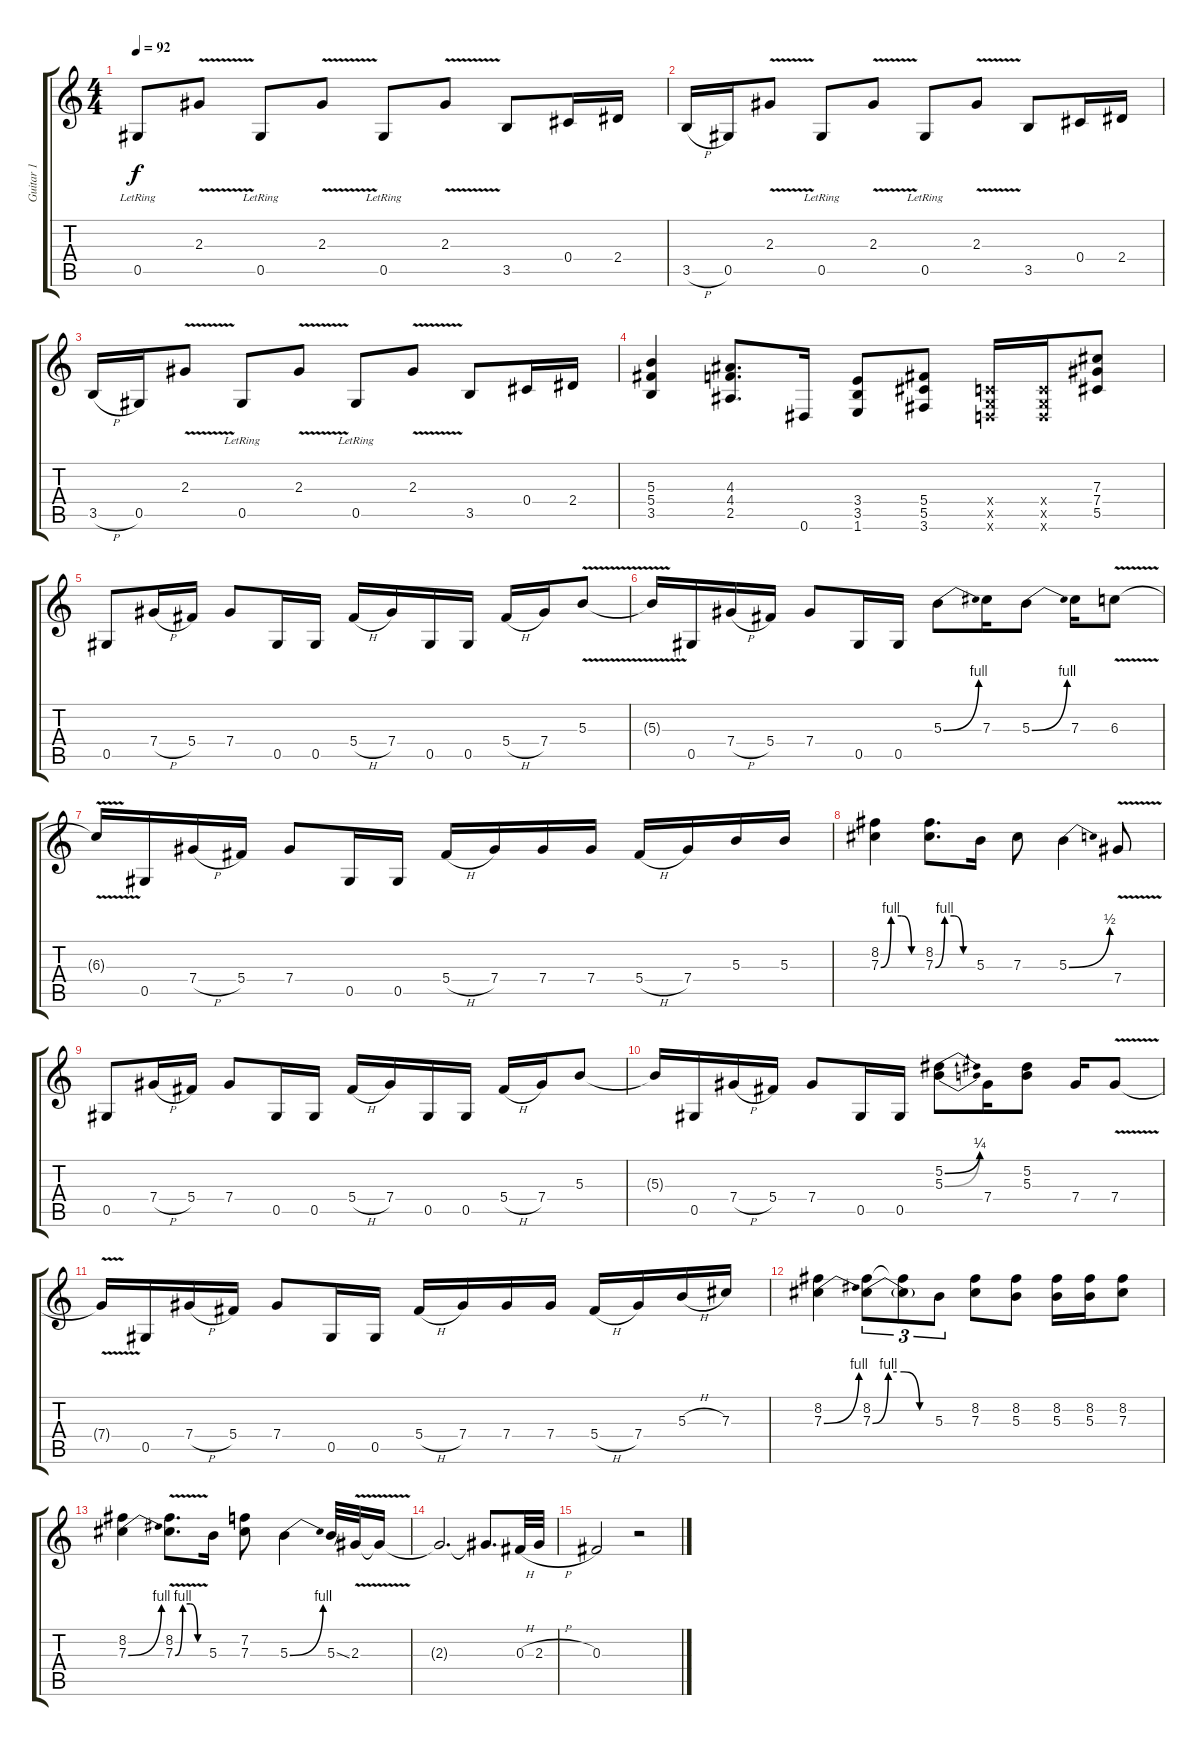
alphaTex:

\track ("Guitar 1" "Guitar 1") {instrument distortionguitar}
\staff {score tabs}
\tuning (Eb4 Bb3 Gb3 Db3 Ab2 Eb2) {hide}
\ts (4 4)
\tempo 92
\clef g2
\ks c
0.5{lr}.8{dy f} 2.3{v}.8 0.5{lr}.8 2.3{v}.8 0.5{lr}.8 2.3{v}.8 3.5.8 0.4.16 2.4.16 |
3.5{h}.16 0.5.16 2.3{v}.8 0.5{lr}.8 2.3{v}.8 0.5{lr}.8 2.3{v}.8 3.5.8 0.4.16 2.4.16 |
3.5{h}.16 0.5.16 2.3{v}.8 0.5{lr}.8 2.3{v}.8 0.5{lr}.8 2.3{v}.8 3.5.8 0.4.16 2.4.16 |
(5.3 5.4 3.5).4 (4.3 4.4 2.5).8{d} 0.6.16 (3.4 3.5 1.6).8 (5.4 5.5 3.6).8 (-1.4{x} -1.5{x} -1.6{x}).16 (-1.4{x} -1.5{x} -1.6{x}).16 (7.3 7.4 5.5).8 |
0.5.8 7.4{h}.16 5.4.16 7.4.8 0.5.16 0.5.16 5.4{h}.16 7.4.16 0.5.16 0.5.16 5.4{h}.16 7.4.16 5.3{v}.8 |
5.3{t}.16 0.5.16 7.4{h}.16 5.4.16 7.4.8 0.5.16 0.5.16 5.3{be (bend 0 0 60 4)}.8 7.3.16 5.3{be (bend 0 0 60 4)}.8 7.3.16 6.3{v}.8 |
6.3{t}.16 0.5.16 7.4{h}.16 5.4.16 7.4.8 0.5.16 0.5.16 5.4{h}.16 7.4.16 7.4.16 7.4.16 5.4{h}.16 7.4.16 5.3.16 5.3.16 |
(8.2 7.3{be (custom 0 0 15 4 30 4 45 0 60 0)}).4 (8.2 7.3{be (custom 0 0 15 4 30 4 45 0 60 0)}).8{d} 5.3.16 7.3.8 5.3{be (bend 0 0 60 2)}.4 7.4{v}.8 |
0.5.8 7.4{h}.16 5.4.16 7.4.8 0.5.16 0.5.16 5.4{h}.16 7.4.16 0.5.16 0.5.16 5.4{h}.16 7.4.16 5.3.8 |
5.3{t}.16 0.5.16 7.4{h}.16 5.4.16 7.4.8 0.5.16 0.5.16 (5.2{be (bend 0 0 60 1)} 5.3{be (bend 0 0 60 1)}).8 7.4.16 (5.2 5.3).8 7.4.16 7.4{v}.8 |
7.4{t}.16 0.5.16 7.4{h}.16 5.4.16 7.4.8 0.5.16 0.5.16 5.4{h}.16 7.4.16 7.4.16 7.4.16 5.4{h}.16 7.4.16 5.3{h}.16 7.3.16 |
(8.2 7.3{be (bend 0 0 60 4)}).4 (8.2 7.3{be (custom 0 0 15 4 30 4 45 0 60 0)}).8{tu (3 2)} (8.2{t} 7.3{t}).8{tu (3 2)} 5.3.8{tu (3 2)} (8.2 7.3).8 (8.2 5.3).8 (8.2 5.3).16 (8.2 5.3).16 (8.2 7.3).8 |
(8.2 7.3{be (bend 0 0 60 4)}).4 (8.2{v} 7.3{be (custom 0 0 15 4 30 4 45 0 60 0) v}).8{d} 5.3.16 (7.2 7.3).8 5.3{be (bend 0 0 60 4)}.4 5.3{ss}.32 2.3{v}.32 2.3{t}.16 |
2.3{t}.2{d} 2.3{t}.8{d} 0.3{h}.32 2.3{h}.32 |
0.3.2 r.2
